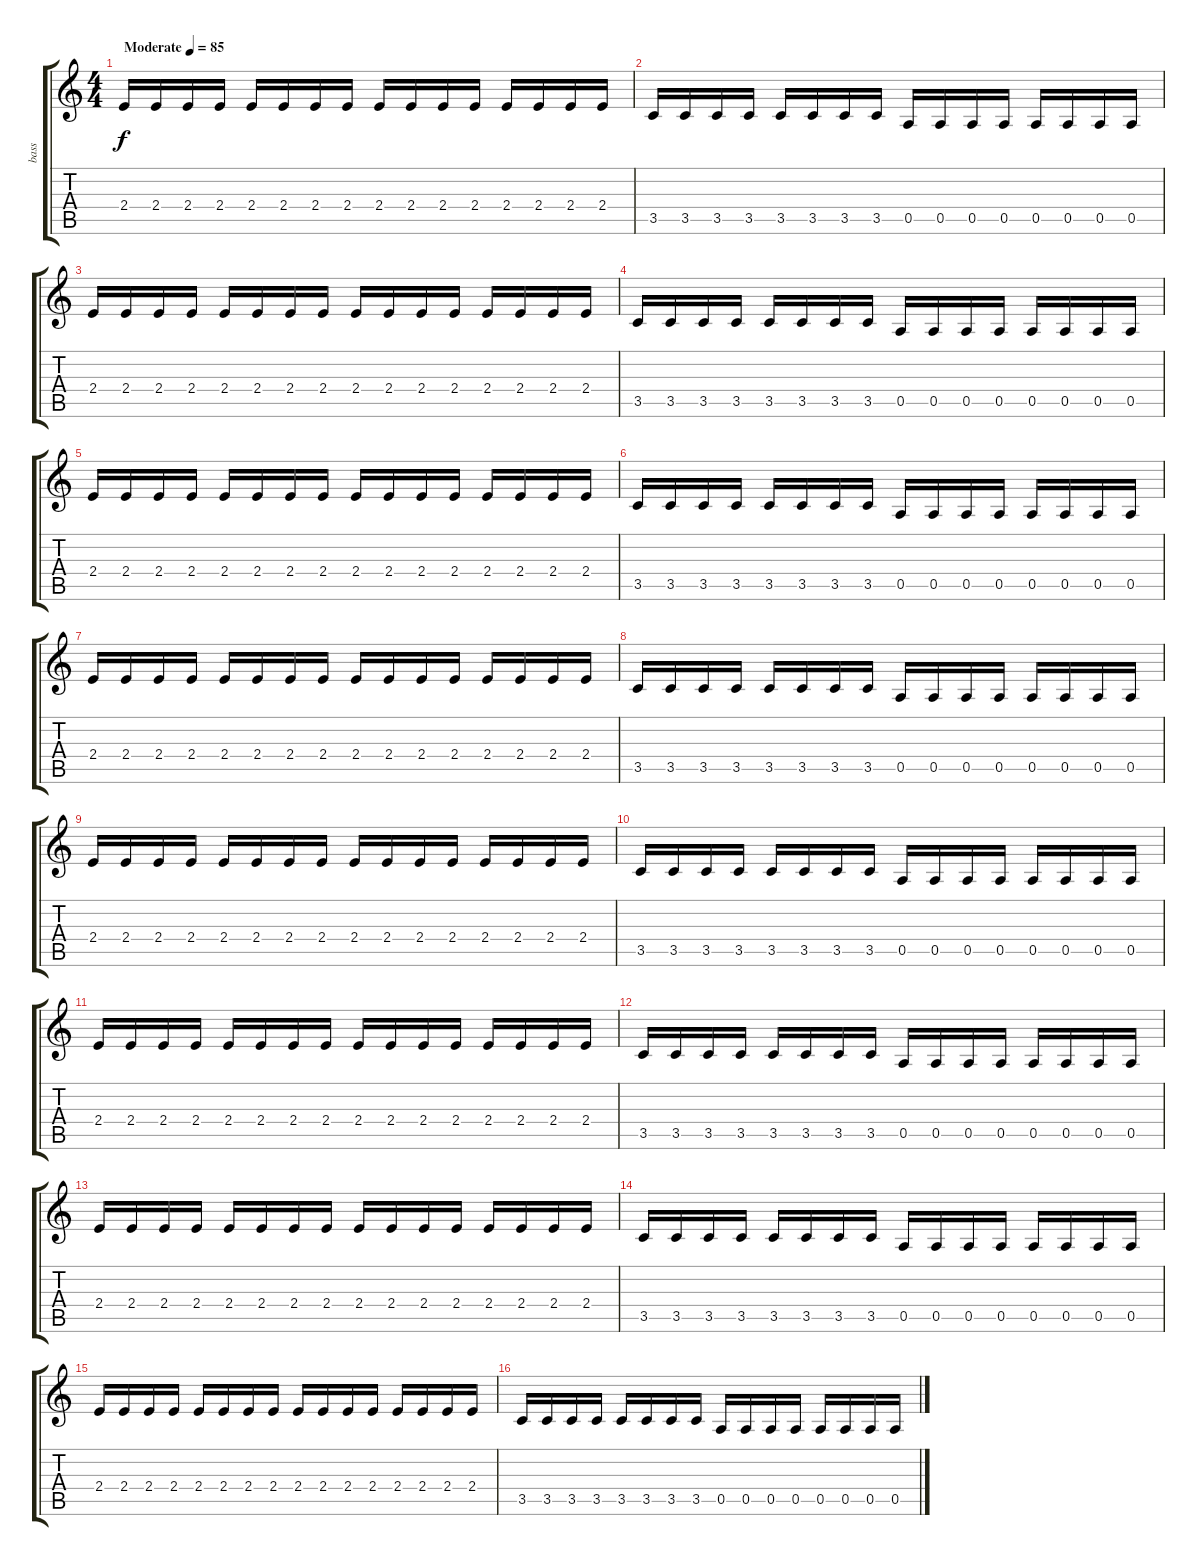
\track ("bass" "bass") {instrument electricbassfinger}
\staff {score tabs}
\tuning (E4 B3 G3 D3 A2 E2) {hide}
\ts (4 4)
\tempo (85 "Moderate")
\clef g2
\ks c
2.4.16{dy f instrument electricbassfinger} 2.4.16 2.4.16 2.4.16 2.4.16 2.4.16 2.4.16 2.4.16 2.4.16 2.4.16 2.4.16 2.4.16 2.4.16 2.4.16 2.4.16 2.4.16 |
3.5.16 3.5.16 3.5.16 3.5.16 3.5.16 3.5.16 3.5.16 3.5.16 0.5.16 0.5.16 0.5.16 0.5.16 0.5.16 0.5.16 0.5.16 0.5.16 |
2.4.16 2.4.16 2.4.16 2.4.16 2.4.16 2.4.16 2.4.16 2.4.16 2.4.16 2.4.16 2.4.16 2.4.16 2.4.16 2.4.16 2.4.16 2.4.16 |
3.5.16 3.5.16 3.5.16 3.5.16 3.5.16 3.5.16 3.5.16 3.5.16 0.5.16 0.5.16 0.5.16 0.5.16 0.5.16 0.5.16 0.5.16 0.5.16 |
2.4.16 2.4.16 2.4.16 2.4.16 2.4.16 2.4.16 2.4.16 2.4.16 2.4.16 2.4.16 2.4.16 2.4.16 2.4.16 2.4.16 2.4.16 2.4.16 |
3.5.16 3.5.16 3.5.16 3.5.16 3.5.16 3.5.16 3.5.16 3.5.16 0.5.16 0.5.16 0.5.16 0.5.16 0.5.16 0.5.16 0.5.16 0.5.16 |
2.4.16 2.4.16 2.4.16 2.4.16 2.4.16 2.4.16 2.4.16 2.4.16 2.4.16 2.4.16 2.4.16 2.4.16 2.4.16 2.4.16 2.4.16 2.4.16 |
3.5.16 3.5.16 3.5.16 3.5.16 3.5.16 3.5.16 3.5.16 3.5.16 0.5.16 0.5.16 0.5.16 0.5.16 0.5.16 0.5.16 0.5.16 0.5.16 |
2.4.16 2.4.16 2.4.16 2.4.16 2.4.16 2.4.16 2.4.16 2.4.16 2.4.16 2.4.16 2.4.16 2.4.16 2.4.16 2.4.16 2.4.16 2.4.16 |
3.5.16 3.5.16 3.5.16 3.5.16 3.5.16 3.5.16 3.5.16 3.5.16 0.5.16 0.5.16 0.5.16 0.5.16 0.5.16 0.5.16 0.5.16 0.5.16 |
2.4.16 2.4.16 2.4.16 2.4.16 2.4.16 2.4.16 2.4.16 2.4.16 2.4.16 2.4.16 2.4.16 2.4.16 2.4.16 2.4.16 2.4.16 2.4.16 |
3.5.16 3.5.16 3.5.16 3.5.16 3.5.16 3.5.16 3.5.16 3.5.16 0.5.16 0.5.16 0.5.16 0.5.16 0.5.16 0.5.16 0.5.16 0.5.16 |
2.4.16 2.4.16 2.4.16 2.4.16 2.4.16 2.4.16 2.4.16 2.4.16 2.4.16 2.4.16 2.4.16 2.4.16 2.4.16 2.4.16 2.4.16 2.4.16 |
3.5.16 3.5.16 3.5.16 3.5.16 3.5.16 3.5.16 3.5.16 3.5.16 0.5.16 0.5.16 0.5.16 0.5.16 0.5.16 0.5.16 0.5.16 0.5.16 |
2.4.16 2.4.16 2.4.16 2.4.16 2.4.16 2.4.16 2.4.16 2.4.16 2.4.16 2.4.16 2.4.16 2.4.16 2.4.16 2.4.16 2.4.16 2.4.16 |
3.5.16 3.5.16 3.5.16 3.5.16 3.5.16 3.5.16 3.5.16 3.5.16 0.5.16 0.5.16 0.5.16 0.5.16 0.5.16 0.5.16 0.5.16 0.5.16
